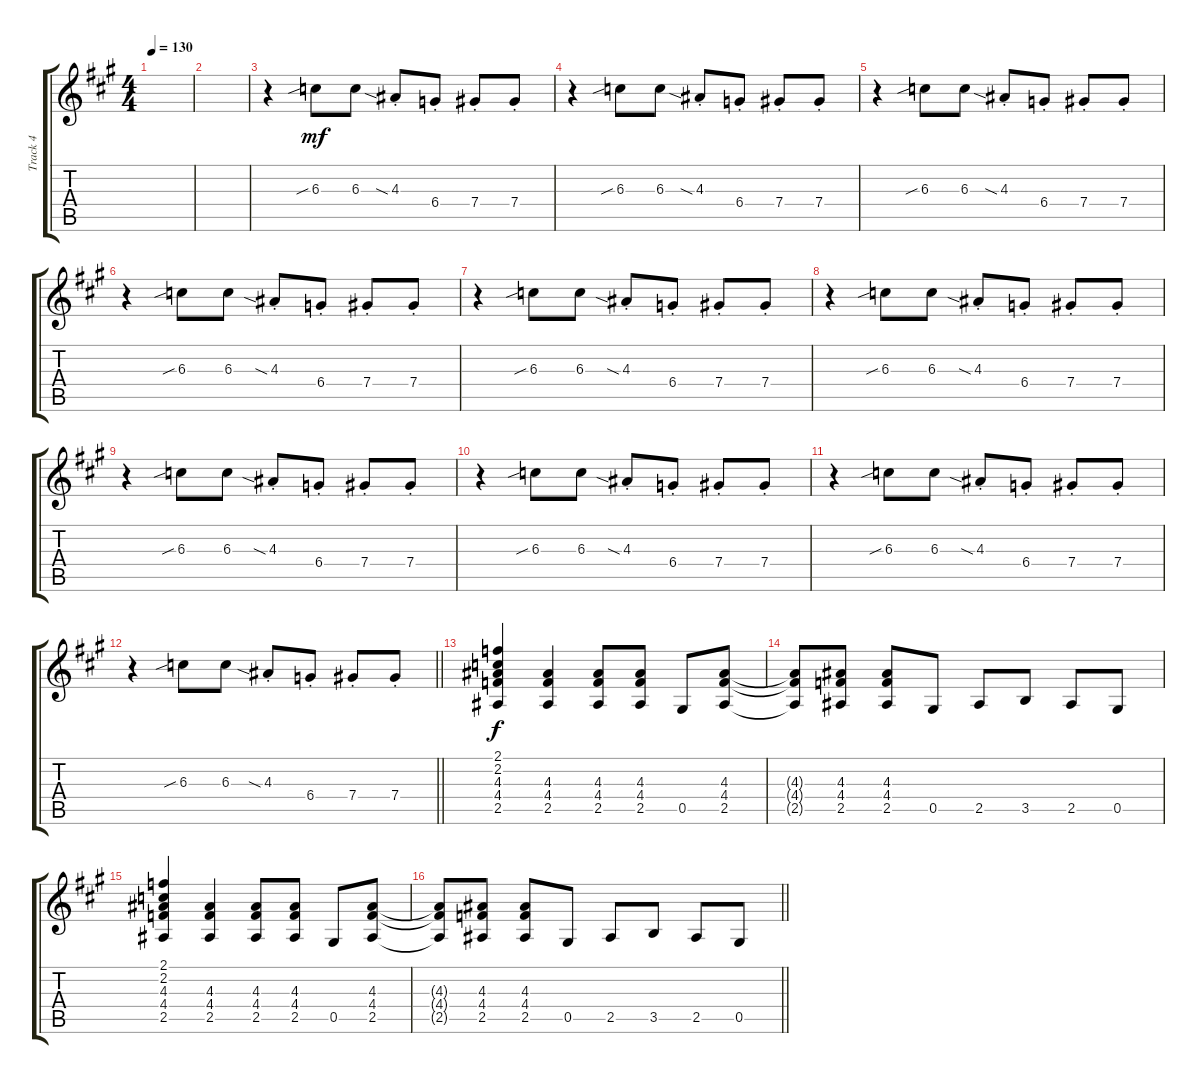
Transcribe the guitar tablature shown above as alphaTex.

\track ("Track 4" "Track 4") {instrument overdrivenguitar}
\staff {score tabs}
\tuning (Eb4 Bb3 Gb3 Db3 Ab2 Eb2) {hide}
\ts (4 4)
\tempo 130
\clef g2
\ks a
|
|
r.4{volume 8} 6.3{sib}.8{dy mf} 6.3.8 4.3{sia st}.8 6.4{st}.8 7.4{st}.8 7.4{st}.8 |
r.4 6.3{sib}.8 6.3.8 4.3{sia st}.8 6.4{st}.8 7.4{st}.8 7.4{st}.8 |
r.4 6.3{sib}.8 6.3.8 4.3{sia st}.8 6.4{st}.8 7.4{st}.8 7.4{st}.8 |
r.4 6.3{sib}.8 6.3.8 4.3{sia st}.8 6.4{st}.8 7.4{st}.8 7.4{st}.8 |
r.4 6.3{sib}.8 6.3.8 4.3{sia st}.8 6.4{st}.8 7.4{st}.8 7.4{st}.8 |
r.4 6.3{sib}.8 6.3.8 4.3{sia st}.8 6.4{st}.8 7.4{st}.8 7.4{st}.8 |
r.4 6.3{sib}.8 6.3.8 4.3{sia st}.8 6.4{st}.8 7.4{st}.8 7.4{st}.8 |
r.4 6.3{sib}.8 6.3.8 4.3{sia st}.8 6.4{st}.8 7.4{st}.8 7.4{st}.8 |
r.4 6.3{sib}.8 6.3.8 4.3{sia st}.8 6.4{st}.8 7.4{st}.8 7.4{st}.8 |
\barLineRight lightlight
r.4 6.3{sib}.8 6.3.8 4.3{sia st}.8 6.4{st}.8 7.4{st}.8 7.4{st}.8 |
(2.1 2.2 4.3 4.4 2.5).4{dy f volume 16 balance 8} (4.3 4.4 2.5).4 (4.3 4.4 2.5).8 (4.3 4.4 2.5).8 0.5.8 (4.3 4.4 2.5).8 |
(4.3{t} 4.4{t} 2.5{t}).8 (4.3 4.4 2.5).8 (4.3 4.4 2.5).8 0.5.8 2.5.8 3.5.8 2.5.8 0.5.8 |
(2.1 2.2 4.3 4.4 2.5).4 (4.3 4.4 2.5).4 (4.3 4.4 2.5).8 (4.3 4.4 2.5).8 0.5.8 (4.3 4.4 2.5).8 |
\barLineRight lightlight
(4.3{t} 4.4{t} 2.5{t}).8 (4.3 4.4 2.5).8 (4.3 4.4 2.5).8 0.5.8 2.5.8 3.5.8 2.5.8 0.5.8
